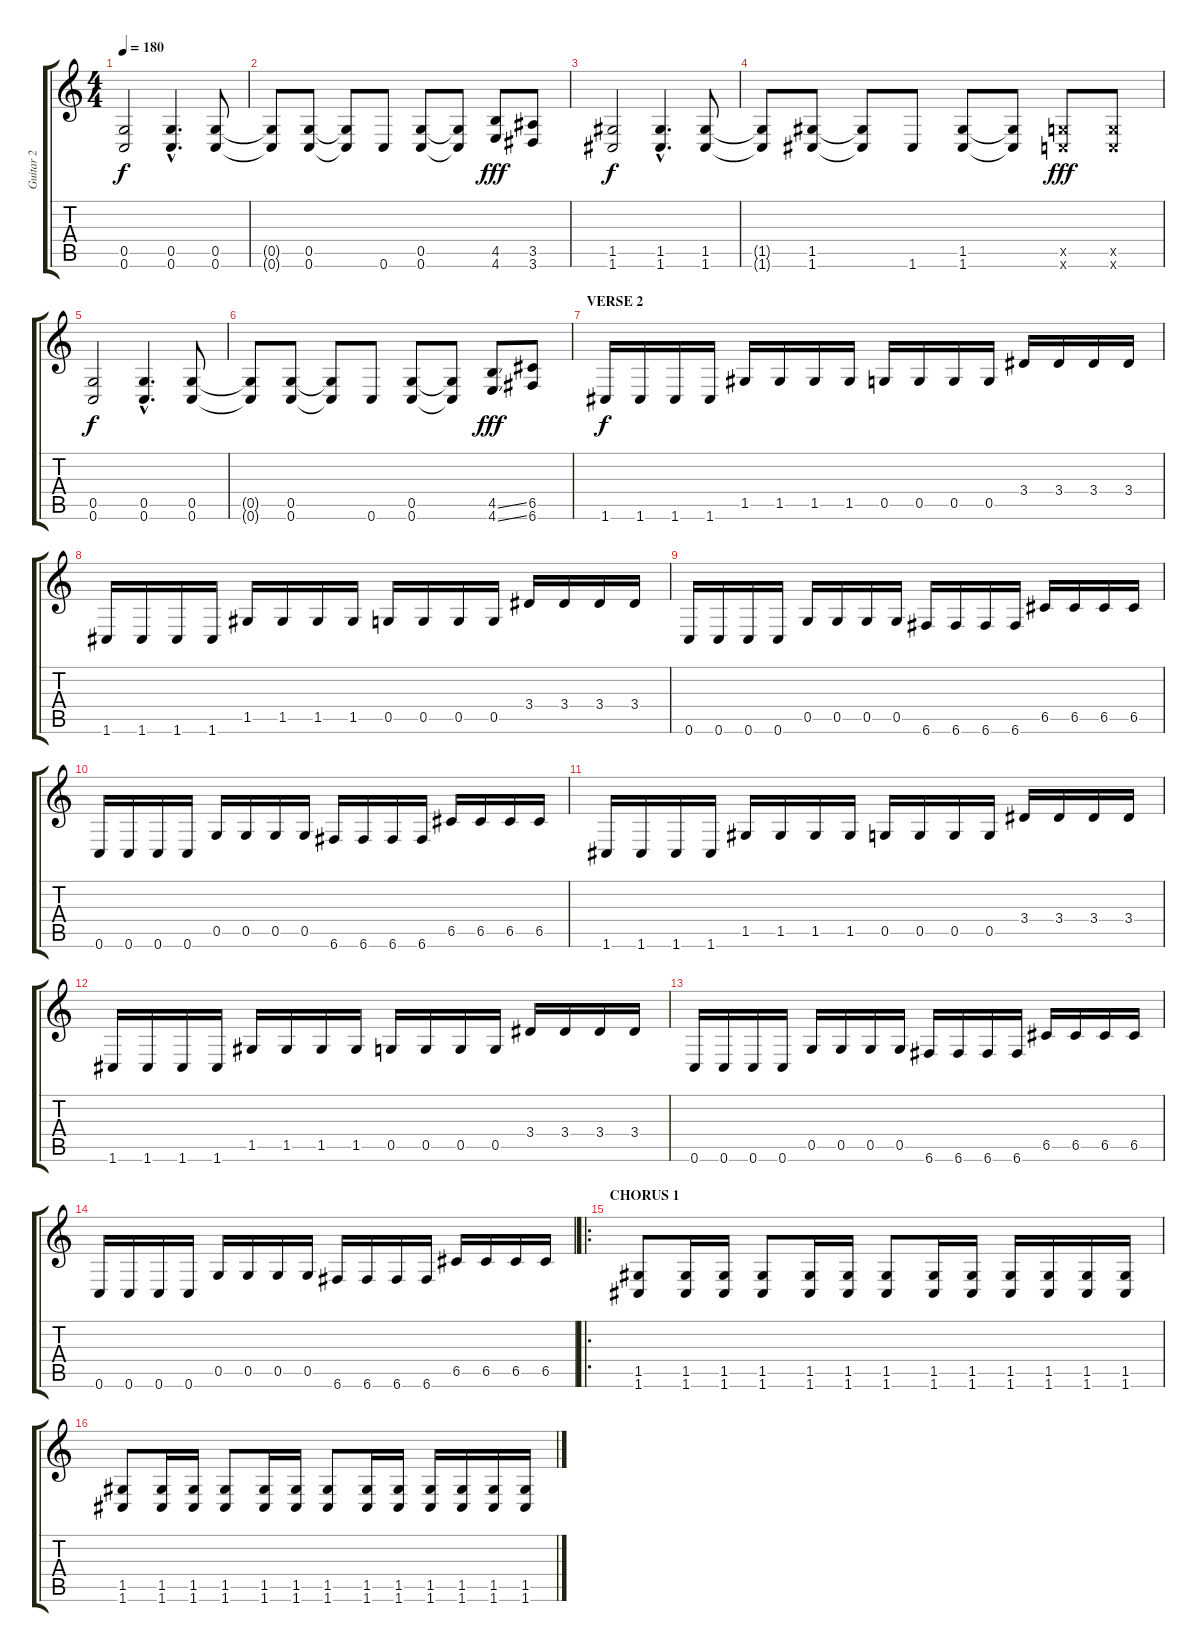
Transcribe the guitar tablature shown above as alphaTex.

\track ("Guitar 2" "Guitar 2") {instrument distortionguitar}
\staff {score tabs}
\tuning (D4 A3 F3 C3 G2 C2) {hide}
\ts (4 4)
\tempo 180
\clef g2
\ks c
(0.5 0.6).2{dy f} (0.5{hac} 0.6{hac}).4{d} (0.5 0.6).8 |
(0.5{t} 0.6{t}).8 (0.5 0.6).8 (0.5{t} 0.6{t}).8 0.6.8 (0.5 0.6).8 (0.5{t} 0.6{t}).8 (4.5 4.6).8{dy fff} (3.5 3.6).8 |
(1.5 1.6).2{dy f} (1.5{hac} 1.6{hac}).4{d} (1.5 1.6).8 |
(1.5{t} 1.6{t}).8 (1.5 1.6).8 (1.5{t} 1.6{t}).8 1.6.8 (1.5 1.6).8 (1.5{t} 1.6{t}).8 (0.5{x} 0.6{x}).8{dy fff} (0.5{x} 0.6{x}).8 |
(0.5 0.6).2{dy f} (0.5{hac} 0.6{hac}).4{d} (0.5 0.6).8 |
(0.5{t} 0.6{t}).8 (0.5 0.6).8 (0.5{t} 0.6{t}).8 0.6.8 (0.5 0.6).8 (0.5{t} 0.6{t}).8 (4.5{ss} 4.6{ss}).8{dy fff} (6.5 6.6).8 |
\section ("" "VERSE 2")
1.6.16{dy f} 1.6.16 1.6.16 1.6.16 1.5.16 1.5.16 1.5.16 1.5.16 0.5.16 0.5.16 0.5.16 0.5.16 3.4.16 3.4.16 3.4.16 3.4.16 |
1.6.16 1.6.16 1.6.16 1.6.16 1.5.16 1.5.16 1.5.16 1.5.16 0.5.16 0.5.16 0.5.16 0.5.16 3.4.16 3.4.16 3.4.16 3.4.16 |
0.6.16 0.6.16 0.6.16 0.6.16 0.5.16 0.5.16 0.5.16 0.5.16 6.6.16 6.6.16 6.6.16 6.6.16 6.5.16 6.5.16 6.5.16 6.5.16 |
0.6.16 0.6.16 0.6.16 0.6.16 0.5.16 0.5.16 0.5.16 0.5.16 6.6.16 6.6.16 6.6.16 6.6.16 6.5.16 6.5.16 6.5.16 6.5.16 |
1.6.16 1.6.16 1.6.16 1.6.16 1.5.16 1.5.16 1.5.16 1.5.16 0.5.16 0.5.16 0.5.16 0.5.16 3.4.16 3.4.16 3.4.16 3.4.16 |
1.6.16 1.6.16 1.6.16 1.6.16 1.5.16 1.5.16 1.5.16 1.5.16 0.5.16 0.5.16 0.5.16 0.5.16 3.4.16 3.4.16 3.4.16 3.4.16 |
0.6.16 0.6.16 0.6.16 0.6.16 0.5.16 0.5.16 0.5.16 0.5.16 6.6.16 6.6.16 6.6.16 6.6.16 6.5.16 6.5.16 6.5.16 6.5.16 |
0.6.16 0.6.16 0.6.16 0.6.16 0.5.16 0.5.16 0.5.16 0.5.16 6.6.16 6.6.16 6.6.16 6.6.16 6.5.16 6.5.16 6.5.16 6.5.16 |
\ro
\section ("" "CHORUS 1")
(1.5 1.6).8 (1.5 1.6).16 (1.5 1.6).16 (1.5 1.6).8 (1.5 1.6).16 (1.5 1.6).16 (1.5 1.6).8 (1.5 1.6).16 (1.5 1.6).16 (1.5 1.6).16 (1.5 1.6).16 (1.5 1.6).16 (1.5 1.6).16 |
(1.5 1.6).8 (1.5 1.6).16 (1.5 1.6).16 (1.5 1.6).8 (1.5 1.6).16 (1.5 1.6).16 (1.5 1.6).8 (1.5 1.6).16 (1.5 1.6).16 (1.5 1.6).16 (1.5 1.6).16 (1.5 1.6).16 (1.5 1.6).16
